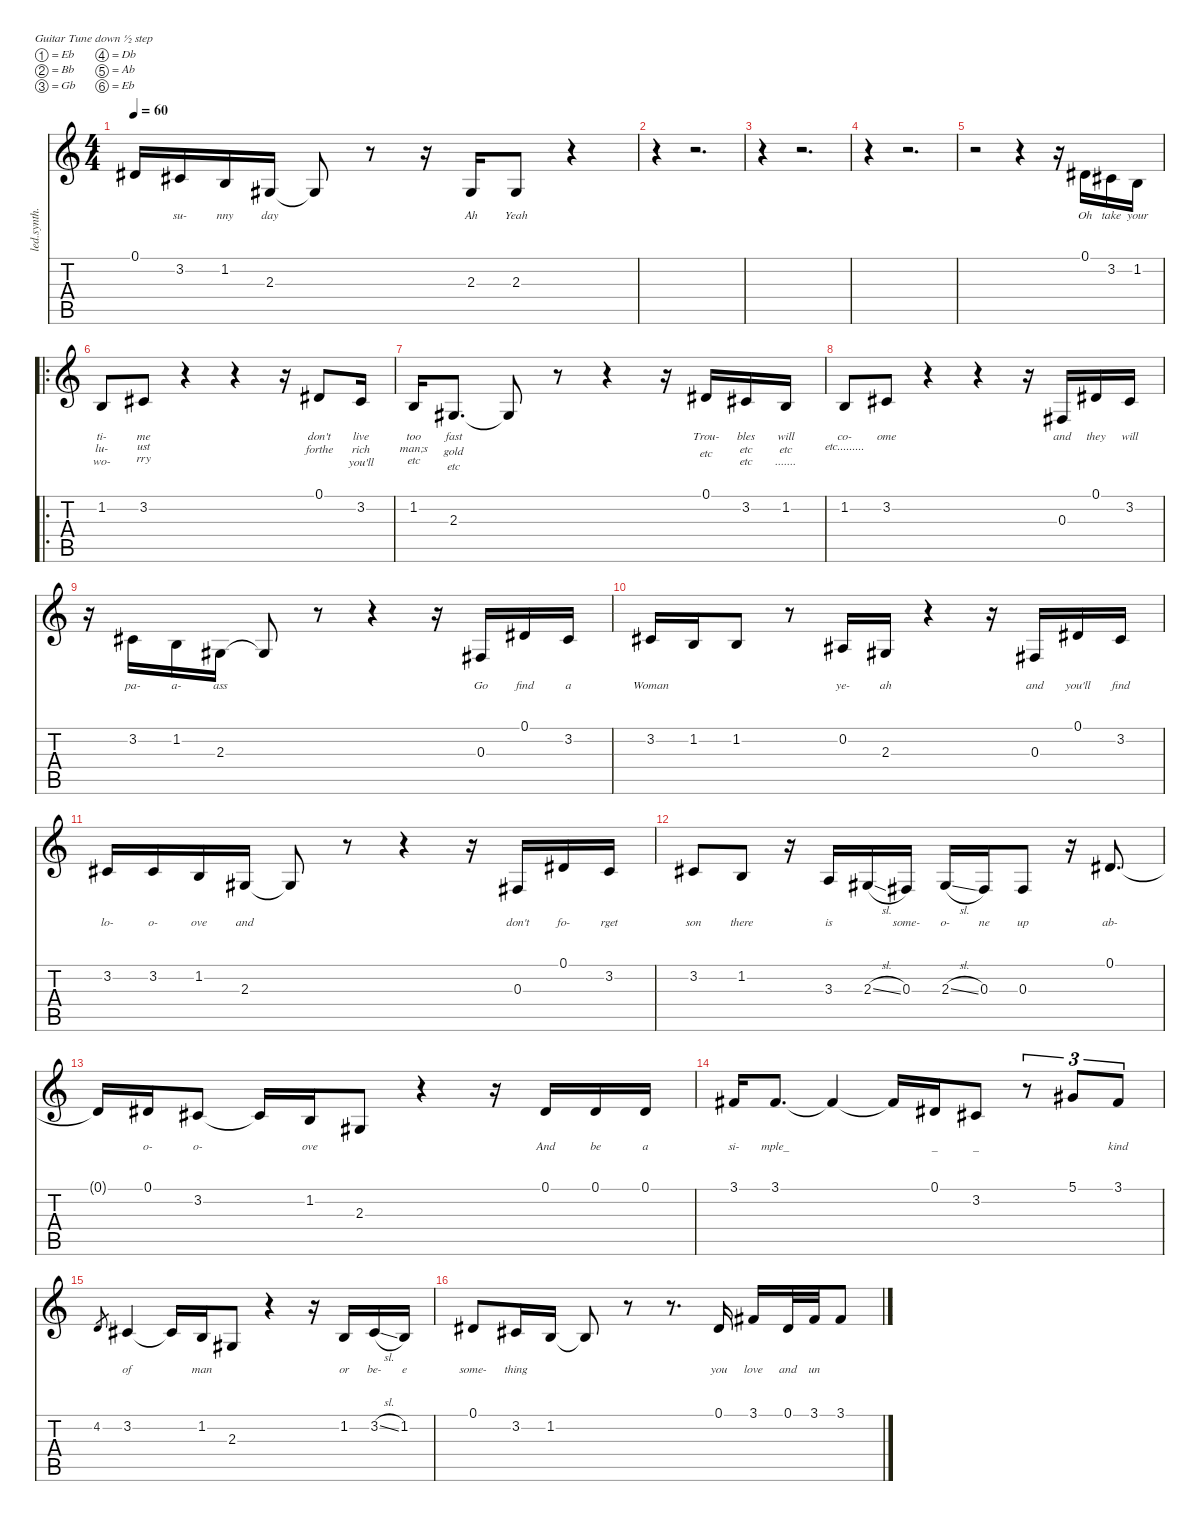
\defaultSystemsLayout 4
\hideDynamics
\bracketExtendMode nobrackets
\otherSystemsTrackNameOrientation horizontal
\track ("Vocals" "led.synth.") {instrument lead6voice}
\staff {score tabs}
\tuning (Eb4 Bb3 Gb3 Db3 Ab2 Eb2)
\ts (4 4)
\tempo 60
\clef g2
\ks c
0.1{acc #}.16{lyrics (0 " ") lyrics (1 "") lyrics (2 "") lyrics (3 "") lyrics (4 "") dy f beam Up} 3.2{acc #}.16{lyrics (0 "su-") lyrics (1 "") lyrics (2 "") lyrics (3 "") lyrics (4 "") beam Up} 1.2.16{lyrics (0 "nny") lyrics (1 "") lyrics (2 "") lyrics (3 "") lyrics (4 "") beam Up} 2.3{acc #}.16{lyrics (0 "day") lyrics (1 "") lyrics (2 "") lyrics (3 "") lyrics (4 "") beam Up} 2.3{t acc #}.8{beam Up} r.8{beam Up} r.16{beam Up} 2.3{acc #}.16{lyrics (0 "Ah") lyrics (1 "") lyrics (2 "") lyrics (3 "") lyrics (4 "") beam Up} 2.3{acc #}.8{lyrics (0 "Yeah") lyrics (1 "") lyrics (2 "") lyrics (3 "") lyrics (4 "") beam Up} r.4{beam Up} |
r.4{beam Down} r.2{d beam Down} |
r.4{beam Down} r.2{d beam Down} |
r.4{beam Down} r.2{d beam Down} |
r.2{beam Down} r.4{beam Down} r.16{beam Down} 0.1{acc #}.16{lyrics (0 "Oh") lyrics (1 "") lyrics (2 "") lyrics (3 "") lyrics (4 "") beam Up} 3.2{acc #}.16{lyrics (0 "take") lyrics (1 "") lyrics (2 "") lyrics (3 "") lyrics (4 "") beam Up} 1.2.16{lyrics (0 "your") lyrics (1 "") lyrics (2 "") lyrics (3 "") lyrics (4 "") beam Up} |
\ro
1.2.8{lyrics (0 "ti-") lyrics (1 "lu-") lyrics (2 "wo-") lyrics (3 "") lyrics (4 "") beam Up} 3.2{acc #}.8{lyrics (0 "me") lyrics (1 "ust") lyrics (2 "rry") lyrics (3 "") lyrics (4 "") beam Up} r.4{beam Up} r.4{beam Up} r.16{beam Up} 0.1{acc #}.8{lyrics (0 "don't") lyrics (1 "forthe") lyrics (2 " ") lyrics (3 "") lyrics (4 "") beam Up} 3.2{acc #}.16{lyrics (0 "live") lyrics (1 "rich") lyrics (2 "you'll") lyrics (3 "") lyrics (4 "") beam Up} |
1.2.16{lyrics (0 "too") lyrics (1 "man;s") lyrics (2 "etc") lyrics (3 "") lyrics (4 "") beam Up} 2.3{acc #}.8{d lyrics (0 "fast") lyrics (1 "gold") lyrics (2 "etc") lyrics (3 "") lyrics (4 "") beam Up} 2.3{t acc #}.8{beam Up} r.8{beam Up} r.4{beam Up} r.16{beam Up} 0.1{acc #}.16{lyrics (0 "Trou-") lyrics (1 " ") lyrics (2 "etc") lyrics (3 "") lyrics (4 "") beam Up} 3.2{acc #}.16{lyrics (0 "bles") lyrics (1 "etc") lyrics (2 "etc") lyrics (3 "") lyrics (4 "") beam Up} 1.2.16{lyrics (0 "will") lyrics (1 "etc") lyrics (2 ".......") lyrics (3 "") lyrics (4 "") beam Up} |
1.2.8{lyrics (0 "co-") lyrics (1 "etc.........") lyrics (2 "") lyrics (3 "") lyrics (4 "") beam Up} 3.2{acc #}.8{lyrics (0 "ome") lyrics (1 "") lyrics (2 "") lyrics (3 "") lyrics (4 "") beam Up} r.4{beam Up} r.4{beam Up} r.16{beam Up} 0.3{acc #}.16{lyrics (0 "and") lyrics (1 "") lyrics (2 "") lyrics (3 "") lyrics (4 "") beam Up} 0.1{acc #}.16{lyrics (0 "they") lyrics (1 "") lyrics (2 "") lyrics (3 "") lyrics (4 "") beam Up} 3.2{acc #}.16{lyrics (0 "will") lyrics (1 "") lyrics (2 "") lyrics (3 "") lyrics (4 "") beam Up} |
r.16{beam Down} 3.2{acc #}.16{lyrics (0 "pa-") lyrics (1 "") lyrics (2 "") lyrics (3 "") lyrics (4 "") beam Up} 1.2.16{lyrics (0 "a-") lyrics (1 "") lyrics (2 "") lyrics (3 "") lyrics (4 "") beam Up} 2.3{acc #}.16{lyrics (0 "ass") lyrics (1 "") lyrics (2 "") lyrics (3 "") lyrics (4 "") beam Up} 2.3{t acc #}.8{beam Up} r.8{beam Up} r.4{beam Up} r.16{beam Up} 0.3{acc #}.16{lyrics (0 "Go") lyrics (1 "") lyrics (2 "") lyrics (3 "") lyrics (4 "") beam Up} 0.1{acc #}.16{lyrics (0 "find") lyrics (1 "") lyrics (2 "") lyrics (3 "") lyrics (4 "") beam Up} 3.2{acc #}.16{lyrics (0 "a") lyrics (1 "") lyrics (2 "") lyrics (3 "") lyrics (4 "") beam Up} |
3.2{acc #}.16{lyrics (0 "Woman") lyrics (1 "") lyrics (2 "") lyrics (3 "") lyrics (4 "") beam Up} 1.2.16{lyrics (0 " ") lyrics (1 "") lyrics (2 "") lyrics (3 "") lyrics (4 "") beam Up} 1.2.8{lyrics (0 " ") lyrics (1 "") lyrics (2 "") lyrics (3 "") lyrics (4 "") beam Up} r.8{beam Up} 0.2{acc #}.16{lyrics (0 "ye-") lyrics (1 "") lyrics (2 "") lyrics (3 "") lyrics (4 "") beam Up} 2.3{acc #}.16{lyrics (0 "ah") lyrics (1 "") lyrics (2 "") lyrics (3 "") lyrics (4 "") beam Up} r.4{beam Up} r.16{beam Up} 0.3{acc #}.16{lyrics (0 "and") lyrics (1 "") lyrics (2 "") lyrics (3 "") lyrics (4 "") beam Up} 0.1{acc #}.16{lyrics (0 "you'll") lyrics (1 "") lyrics (2 "") lyrics (3 "") lyrics (4 "") beam Up} 3.2{acc #}.16{lyrics (0 "find") lyrics (1 "") lyrics (2 "") lyrics (3 "") lyrics (4 "") beam Up} |
3.2{acc #}.16{lyrics (0 "lo-") lyrics (1 "") lyrics (2 "") lyrics (3 "") lyrics (4 "") beam Up} 3.2{acc #}.16{lyrics (0 "o-") lyrics (1 "") lyrics (2 "") lyrics (3 "") lyrics (4 "") beam Up} 1.2.16{lyrics (0 "ove") lyrics (1 "") lyrics (2 "") lyrics (3 "") lyrics (4 "") beam Up} 2.3{acc #}.16{lyrics (0 "and") lyrics (1 "") lyrics (2 "") lyrics (3 "") lyrics (4 "") beam Up} 2.3{t acc #}.8{beam Up} r.8{beam Up} r.4{beam Up} r.16{beam Up} 0.3{acc #}.16{lyrics (0 "don't") lyrics (1 "") lyrics (2 "") lyrics (3 "") lyrics (4 "") beam Up} 0.1{acc #}.16{lyrics (0 "fo-") lyrics (1 "") lyrics (2 "") lyrics (3 "") lyrics (4 "") beam Up} 3.2{acc #}.16{lyrics (0 "rget") lyrics (1 "") lyrics (2 "") lyrics (3 "") lyrics (4 "") beam Up} |
3.2{acc #}.8{lyrics (0 "son") lyrics (1 "") lyrics (2 "") lyrics (3 "") lyrics (4 "") beam Up} 1.2.8{lyrics (0 "there") lyrics (1 "") lyrics (2 "") lyrics (3 "") lyrics (4 "") beam Up} r.16{beam Up} 3.3.16{lyrics (0 "is") lyrics (1 "") lyrics (2 "") lyrics (3 "") lyrics (4 "") beam Up} 2.3{sl acc #}.16{lyrics (0 " ") lyrics (1 "") lyrics (2 "") lyrics (3 "") lyrics (4 "") beam Up} 0.3{acc #}.16{lyrics (0 "some-") lyrics (1 "") lyrics (2 "") lyrics (3 "") lyrics (4 "") beam Up} 2.3{sl acc #}.16{lyrics (0 "o-") lyrics (1 "") lyrics (2 "") lyrics (3 "") lyrics (4 "") beam Up} 0.3{acc #}.16{lyrics (0 "ne") lyrics (1 "") lyrics (2 "") lyrics (3 "") lyrics (4 "") beam Up} 0.3{acc #}.8{lyrics (0 "up") lyrics (1 "") lyrics (2 "") lyrics (3 "") lyrics (4 "") beam Up} r.16{beam Up} 0.1{acc #}.8{d lyrics (0 "ab-") lyrics (1 "") lyrics (2 "") lyrics (3 "") lyrics (4 "") beam Up} |
0.1{t acc #}.16{beam Up} 0.1{acc #}.16{lyrics (0 "o-") lyrics (1 "") lyrics (2 "") lyrics (3 "") lyrics (4 "") beam Up} 3.2{acc #}.8{lyrics (0 "o-") lyrics (1 "") lyrics (2 "") lyrics (3 "") lyrics (4 "") beam Up} 3.2{t acc #}.16{beam Up} 1.2.16{lyrics (0 "ove") lyrics (1 "") lyrics (2 "") lyrics (3 "") lyrics (4 "") beam Up} 2.3{acc #}.8{beam Up} r.4{beam Up} r.16{beam Up} 0.1{acc #}.16{lyrics (0 "And") lyrics (1 "") lyrics (2 "") lyrics (3 "") lyrics (4 "") dy fff beam Up} 0.1{acc #}.16{lyrics (0 "be") lyrics (1 "") lyrics (2 "") lyrics (3 "") lyrics (4 "") dy f beam Up} 0.1{acc #}.16{lyrics (0 "a") lyrics (1 "") lyrics (2 "") lyrics (3 "") lyrics (4 "") beam Up} |
3.1{acc #}.16{lyrics (0 "si-") lyrics (1 "") lyrics (2 "") lyrics (3 "") lyrics (4 "") beam Up} 3.1{acc #}.8{d lyrics (0 "mple_") lyrics (1 "") lyrics (2 "") lyrics (3 "") lyrics (4 "") beam Up} 3.1{t acc #}.4{beam Up} 3.1{t acc #}.16{beam Up} 0.1{acc #}.16{lyrics (0 "_") lyrics (1 "") lyrics (2 "") lyrics (3 "") lyrics (4 "") beam Up} 3.2{acc #}.8{lyrics (0 "_") lyrics (1 "") lyrics (2 "") lyrics (3 "") lyrics (4 "") beam Up} r.8{tu (3 2) beam Up} 5.1{acc #}.8{tu (3 2) lyrics (0 " ") lyrics (1 "") lyrics (2 "") lyrics (3 "") lyrics (4 "") beam Up} 3.1{acc #}.8{tu (3 2) lyrics (0 "kind") lyrics (1 "") lyrics (2 "") lyrics (3 "") lyrics (4 "") beam Up} |
4.2.8{gr dy mf beam Up} 3.2{acc #}.4{lyrics (0 "of") lyrics (1 "") lyrics (2 "") lyrics (3 "") lyrics (4 "") dy f beam Up} 3.2{t acc #}.16{beam Up} 1.2.16{lyrics (0 "man") lyrics (1 "") lyrics (2 "") lyrics (3 "") lyrics (4 "") beam Up} 2.3{acc #}.8{lyrics (0 " ") lyrics (1 "") lyrics (2 "") lyrics (3 "") lyrics (4 "") beam Up} r.4{beam Up} r.16{beam Up} 1.2.16{lyrics (0 "or") lyrics (1 "") lyrics (2 "") lyrics (3 "") lyrics (4 "") beam Up} 3.2{sl acc #}.16{lyrics (0 "be-") lyrics (1 "") lyrics (2 "") lyrics (3 "") lyrics (4 "") beam Up} 1.2.16{lyrics (0 "e") lyrics (1 "") lyrics (2 "") lyrics (3 "") lyrics (4 "") beam Up} |
0.1{acc #}.8{lyrics (0 "some-") lyrics (1 "") lyrics (2 "") lyrics (3 "") lyrics (4 "") beam Up} 3.2{acc #}.16{lyrics (0 "thing") lyrics (1 "") lyrics (2 "") lyrics (3 "") lyrics (4 "") beam Up} 1.2.16{lyrics (0 " ") lyrics (1 "") lyrics (2 "") lyrics (3 "") lyrics (4 "") beam Up} 1.2{t}.8{beam Up} r.8{beam Up} r.8{d beam Up} 0.1{acc #}.16{lyrics (0 "you") lyrics (1 "") lyrics (2 "") lyrics (3 "") lyrics (4 "") beam Up} 3.1{acc #}.16{lyrics (0 "love") lyrics (1 "") lyrics (2 "") lyrics (3 "") lyrics (4 "") beam Up} 0.1{acc #}.32{lyrics (0 "and") lyrics (1 "") lyrics (2 "") lyrics (3 "") lyrics (4 "") beam Up} 3.1{acc #}.32{lyrics (0 "un") lyrics (1 "") lyrics (2 "") lyrics (3 "") lyrics (4 "") beam Up} 3.1{acc #}.8{beam Up}
